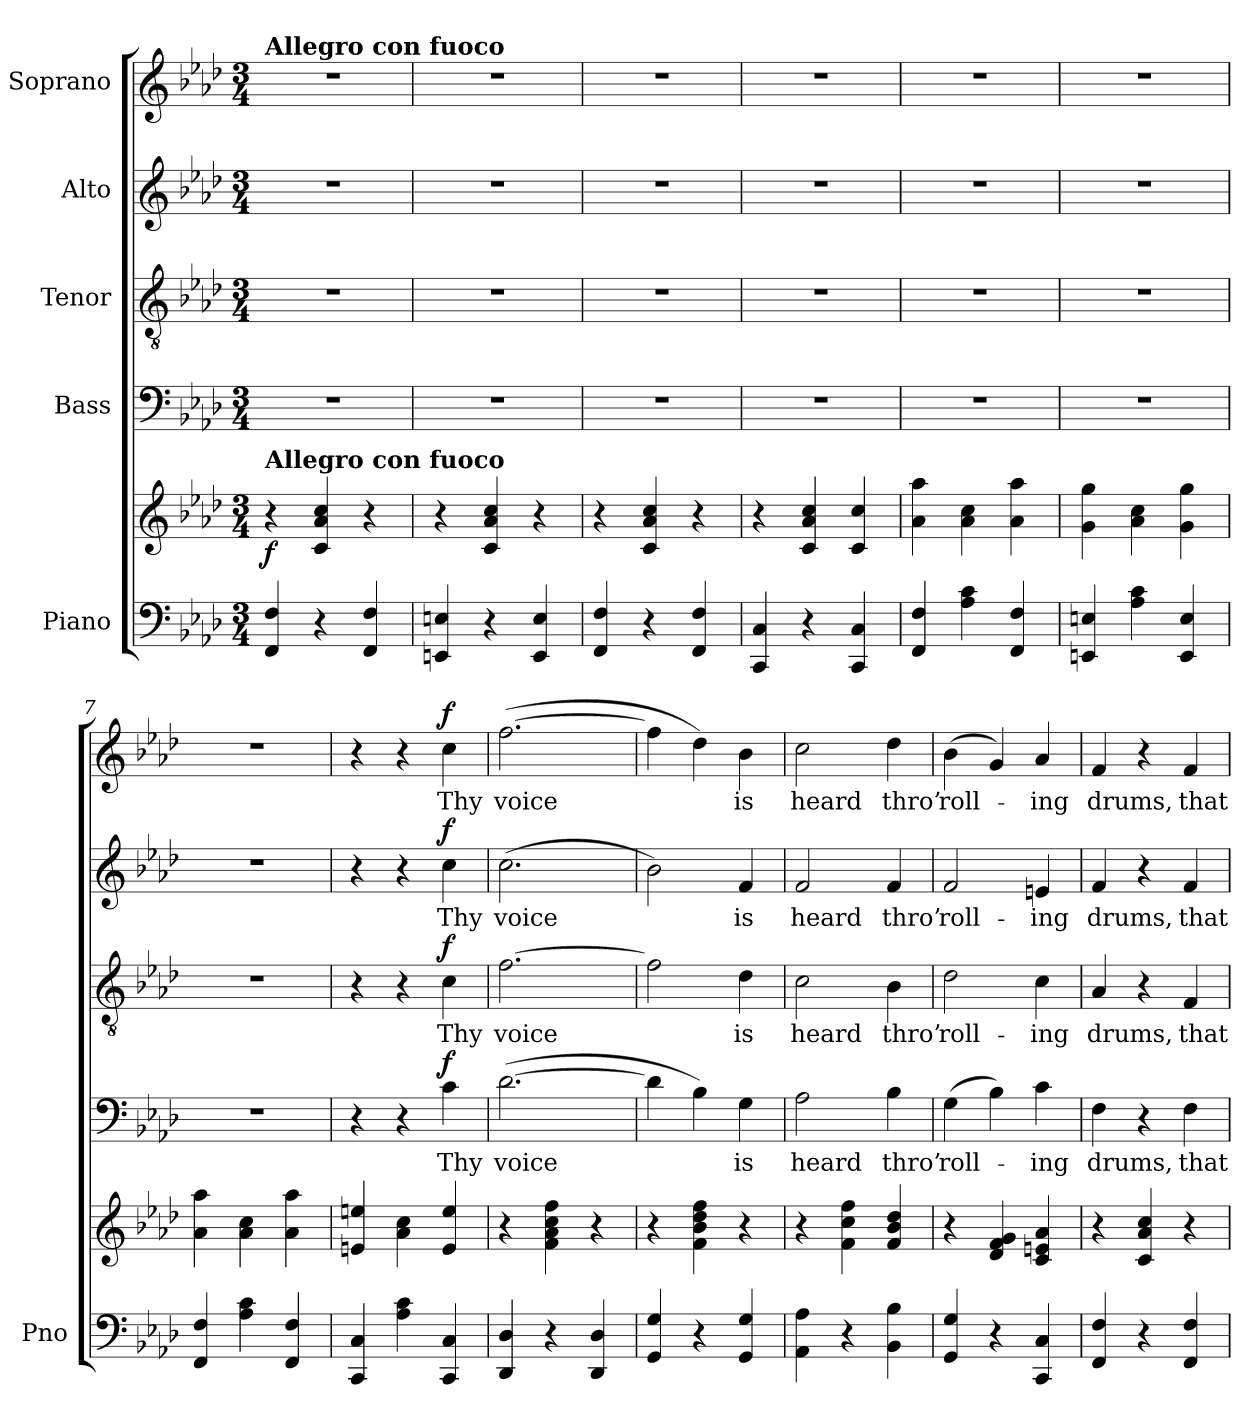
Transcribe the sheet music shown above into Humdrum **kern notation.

**kern	**kern	**dynam	**kern	**text	**dynam	**kern	**text	**dynam	**kern	**text	**dynam	**kern	**text	**dynam
*part5	*part5	*part5	*part4	*part4	*part4	*part3	*part3	*part3	*part2	*part2	*part2	*part1	*part1	*part1
*staff6	*staff5	*staff5/6	*staff4	*staff4	*staff4	*staff3	*staff3	*staff3	*staff2	*staff2	*staff2	*staff1	*staff1	*staff1
*I"Piano	*	*	*I"Bass	*	*	*I"Tenor	*	*	*I"Alto	*	*	*I"Soprano	*	*
*I'Pno	*	*	*	*	*	*	*	*	*	*	*	*	*	*
*clefF4	*clefG2	*	*clefF4	*	*	*clefGv2	*	*	*clefG2	*	*	*clefG2	*	*
*k[b-e-a-d-]	*k[b-e-a-d-]	*	*k[b-e-a-d-]	*	*	*k[b-e-a-d-]	*	*	*k[b-e-a-d-]	*	*	*k[b-e-a-d-]	*	*
*M3/4	*M3/4	*	*M3/4	*	*	*M3/4	*	*	*M3/4	*	*	*M3/4	*	*
*MM160	*MM160	*	*MM160	*	*	*MM160	*	*	*MM160	*	*	*MM160	*	*
=1	=1	=1	=1	=1	=1	=1	=1	=1	=1	=1	=1	=1	=1	=1
!	!	!	!	!	!	!	!	!	!	!	!	!LO:TX:a:B:t=Allegro con fuoco	!	!
!	!LO:TX:a:B:t=Allegro con fuoco	!	!	!	!	!	!	!	!	!	!	!	!	!
!	!	!LO:DY:b	!	!	!	!	!	!	!	!	!	!	!	!
4FF/ 4F/	4r	f	2.r	.	.	2.r	.	.	2.r	.	.	2.r	.	.
4r	4c/ 4a-/ 4cc/	.	.	.	.	.	.	.	.	.	.	.	.	.
4FF/ 4F/	4r	.	.	.	.	.	.	.	.	.	.	.	.	.
=2	=2	=2	=2	=2	=2	=2	=2	=2	=2	=2	=2	=2	=2	=2
4EEn/ 4En/	4r	.	2.r	.	.	2.r	.	.	2.r	.	.	2.r	.	.
4r	4c/ 4a-/ 4cc/	.	.	.	.	.	.	.	.	.	.	.	.	.
4EE/ 4E/	4r	.	.	.	.	.	.	.	.	.	.	.	.	.
=3	=3	=3	=3	=3	=3	=3	=3	=3	=3	=3	=3	=3	=3	=3
4FF/ 4F/	4r	.	2.r	.	.	2.r	.	.	2.r	.	.	2.r	.	.
4r	4c/ 4a-/ 4cc/	.	.	.	.	.	.	.	.	.	.	.	.	.
4FF/ 4F/	4r	.	.	.	.	.	.	.	.	.	.	.	.	.
=4	=4	=4	=4	=4	=4	=4	=4	=4	=4	=4	=4	=4	=4	=4
4CC/ 4C/	4r	.	2.r	.	.	2.r	.	.	2.r	.	.	2.r	.	.
4r	4c/ 4a-/ 4cc/	.	.	.	.	.	.	.	.	.	.	.	.	.
4CC/ 4C/	4c/ 4cc/	.	.	.	.	.	.	.	.	.	.	.	.	.
=5	=5	=5	=5	=5	=5	=5	=5	=5	=5	=5	=5	=5	=5	=5
4FF/ 4F/	4a-\ 4aa-\	.	2.r	.	.	2.r	.	.	2.r	.	.	2.r	.	.
4A-\ 4c\	4a-\ 4cc\	.	.	.	.	.	.	.	.	.	.	.	.	.
4FF/ 4F/	4a-\ 4aa-\	.	.	.	.	.	.	.	.	.	.	.	.	.
=6	=6	=6	=6	=6	=6	=6	=6	=6	=6	=6	=6	=6	=6	=6
4EEn/ 4En/	4g\ 4gg\	.	2.r	.	.	2.r	.	.	2.r	.	.	2.r	.	.
4A-\ 4c\	4a-\ 4cc\	.	.	.	.	.	.	.	.	.	.	.	.	.
4EE/ 4E/	4g\ 4gg\	.	.	.	.	.	.	.	.	.	.	.	.	.
=7	=7	=7	=7	=7	=7	=7	=7	=7	=7	=7	=7	=7	=7	=7
4FF/ 4F/	4a-\ 4aa-\	.	2.r	.	.	2.r	.	.	2.r	.	.	2.r	.	.
4A-\ 4c\	4a-\ 4cc\	.	.	.	.	.	.	.	.	.	.	.	.	.
4FF/ 4F/	4a-\ 4aa-\	.	.	.	.	.	.	.	.	.	.	.	.	.
=8	=8	=8	=8	=8	=8	=8	=8	=8	=8	=8	=8	=8	=8	=8
4CC/ 4C/	4en/ 4een/	.	4r	.	.	4r	.	.	4r	.	.	4r	.	.
4A-\ 4c\	4a-\ 4cc\	.	4r	.	.	4r	.	.	4r	.	.	4r	.	.
!	!	!	!	!	!LO:DY:a	!	!	!LO:DY:a	!	!	!LO:DY:a	!	!	!LO:DY:a
4CC/ 4C/	4e/ 4ee/	.	4c\	Thy	f	4c\	Thy	f	4cc\	Thy	f	4cc\	Thy	f
=9	=9	=9	=9	=9	=9	=9	=9	=9	=9	=9	=9	=9	=9	=9
4DD-/ 4D-/	4r	.	([2.d-\	voice	.	[2.f\	voice	.	(2.cc\	voice	.	([2.ff\	voice	.
4r	4f\ 4a-\ 4cc\ 4ff\	.	.	.	.	.	.	.	.	.	.	.	.	.
4DD-/ 4D-/	4r	.	.	.	.	.	.	.	.	.	.	.	.	.
=10	=10	=10	=10	=10	=10	=10	=10	=10	=10	=10	=10	=10	=10	=10
4GG/ 4G/	4r	.	4d-\]	.	.	2f\]	.	.	2b-\)	.	.	4ff\]	.	.
4r	4f\ 4b-\ 4dd-\ 4ff\	.	4B-\)	.	.	.	.	.	.	.	.	4dd-\)	.	.
4GG/ 4G/	4r	.	4G\	is	.	4d-\	is	.	4f/	is	.	4b-\	is	.
=11	=11	=11	=11	=11	=11	=11	=11	=11	=11	=11	=11	=11	=11	=11
4AA-\ 4A-\	4r	.	2A-\	heard	.	2c\	heard	.	2f/	heard	.	2cc\	heard	.
4r	4f\ 4cc\ 4ff\	.	.	.	.	.	.	.	.	.	.	.	.	.
4BB-\ 4B-\	4f/ 4b-/ 4dd-/	.	4B-\	thro’	.	4B-\	thro’	.	4f/	thro’	.	4dd-\	thro’	.
=12	=12	=12	=12	=12	=12	=12	=12	=12	=12	=12	=12	=12	=12	=12
4GG/ 4G/	4r	.	(4G\	roll-	.	2d-\	roll-	.	2f/	roll-	.	(4b-\	roll-	.
4r	4d-/ 4f/ 4g/	.	4B-\)	.	.	.	.	.	.	.	.	4g/)	.	.
4CC/ 4C/	4c/ 4en/ 4a-/	.	4c\	-ing	.	4c\	-ing	.	4en/	-ing	.	4a-/	-ing	.
=13	=13	=13	=13	=13	=13	=13	=13	=13	=13	=13	=13	=13	=13	=13
4FF/ 4F/	4r	.	4F\	drums,	.	4A-/	drums,	.	4f/	drums,	.	4f/	drums,	.
4r	4c/ 4a-/ 4cc/	.	4r	.	.	4r	.	.	4r	.	.	4r	.	.
4FF/ 4F/	4r	.	4F\	that	.	4F/	that	.	4f/	that	.	4f/	that	.
=	=	=	=	=	=	=	=	=	=	=	=	=	=	=
*-	*-	*-	*-	*-	*-	*-	*-	*-	*-	*-	*-	*-	*-	*-
